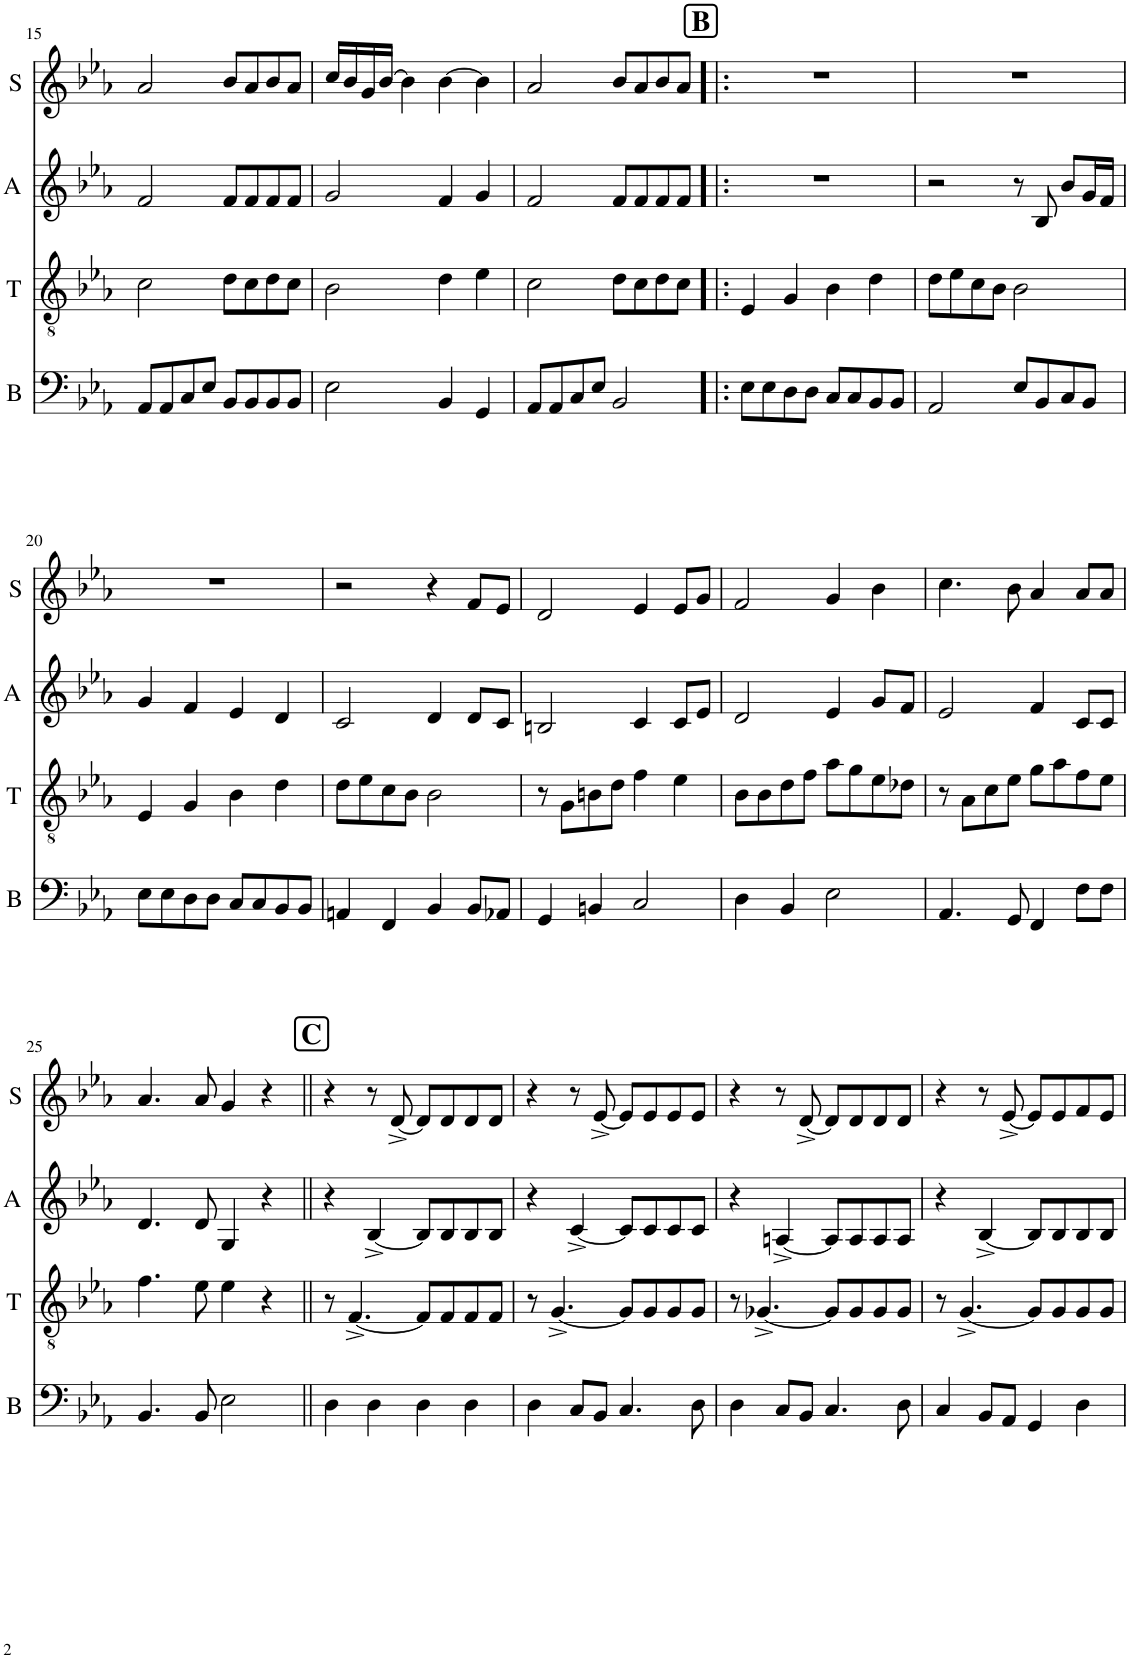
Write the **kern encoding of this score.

**kern	**kern	**kern	**kern
*part4	*part3	*part2	*part1
*staff4	*staff3	*staff2	*staff1
*I"Bass	*I"Tenor	*I"Alto	*I"Soprano
*I'B	*I'T	*I'A	*I'S
!!LO:PB:g=z
*clefF4	*clefGv2	*clefG2	*clefG2
*k[b-e-a-]	*k[b-e-a-]	*k[b-e-a-]	*k[b-e-a-]
*M4/4	*M4/4	*M4/4	*M4/4
*met(c)	*met(c)	*met(c)	*met(c)
=15	=15	=15	=15
8AA-/L	2c\	2f/	2a-/
8AA-/	.	.	.
8C/	.	.	.
8E-/J	.	.	.
8BB-/L	8d\L	8f/L	8b-/L
8BB-/	8c\	8f/	8a-/
8BB-/	8d\	8f/	8b-/
8BB-/J	8c\J	8f/J	8a-/J
=16	=16	=16	=16
2E-\	2B-\	2g/	16cc/LL
.	.	.	16b-/
.	.	.	16g/
.	.	.	[16b-/JJ
.	.	.	4b-\]
4BB-/	4d\	4f/	[4b-\
4GG/	4e-\	4g/	4b-\]
=17	=17	=17	=17
8AA-/L	2c\	2f/	2a-/
8AA-/	.	.	.
8C/	.	.	.
8E-/J	.	.	.
2BB-/	8d\L	8f/L	8b-/L
.	8c\	8f/	8a-/
.	8d\	8f/	8b-/
.	8c\J	8f/J	8a-/J
!!LO:REH:place=s1:a:B:cj:fs=14:t=B
=18!|:	=18!|:	=18!|:	=18!|:
8E-\L	4E-/	1r	1r
8E-\	.	.	.
8D\	4G/	.	.
8D\J	.	.	.
8C/L	4B-\	.	.
8C/	.	.	.
8BB-/	4d\	.	.
8BB-/J	.	.	.
=19	=19	=19	=19
2AA-/	8d\L	2r	1r
.	8e-\	.	.
.	8c\	.	.
.	8B-\J	.	.
8E-/L	2B-\	8r	.
8BB-/	.	8B-/	.
8C/	.	8b-/L	.
8BB-/J	.	16g/L	.
.	.	16f/JJ	.
!!LO:LB:g=z
=20	=20	=20	=20
8E-\L	4E-/	4g/	1r
8E-\	.	.	.
8D\	4G/	4f/	.
8D\J	.	.	.
8C/L	4B-\	4e-/	.
8C/	.	.	.
8BB-/	4d\	4d/	.
8BB-/J	.	.	.
=21	=21	=21	=21
4AAn/	8d\L	2c/	2r
.	8e-\	.	.
4FF/	8c\	.	.
.	8B-\J	.	.
4BB-/	2B-\	4d/	4r
8BB-/L	.	8d/L	8f/L
8AA-X/J	.	8c/J	8e-/J
=22	=22	=22	=22
4GG/	8r	2Bn/	2d/
.	8G\L	.	.
4BBn/	8Bn\	.	.
.	8d\J	.	.
2C/	4f\	4c/	4e-/
.	4e-\	8c/L	8e-/L
.	.	8e-/J	8g/J
=23	=23	=23	=23
4D\	8B-\L	2d/	2f/
.	8B-\	.	.
4BB-/	8d\	.	.
.	8f\J	.	.
2E-\	8a-\L	4e-/	4g/
.	8g\	.	.
.	8e-\	8g/L	4b-\
.	8d-X\J	8f/J	.
=24	=24	=24	=24
4.AA-/	8r	2e-/	4.cc\
.	8A-\L	.	.
.	8c\	.	.
8GG/	8e-\J	.	8b-\
4FF/	8g\L	4f/	4a-/
.	8a-\	.	.
8F\L	8f\	8c/L	8a-/L
8F\J	8e-\J	8c/J	8a-/J
!!LO:LB:g=z
=25	=25	=25	=25
4.BB-/	4.f\	4.d/	4.a-/
8BB-/	8e-\	8d/	8a-/
2E-\	4e-\	4G/	4g/
.	4r	4r	4r
!!LO:REH:place=s1:a:B:cj:fs=14:t=C
=26||	=26||	=26||	=26||
4D\	8r	4r	4r
.	[4.F^/	.	.
4D\	.	[4B-^/	8r
.	.	.	[8d^/
4D\	8F/L]	8B-/L]	8d/L]
.	8F/	8B-/	8d/
4D\	8F/	8B-/	8d/
.	8F/J	8B-/J	8d/J
=27	=27	=27	=27
4D\	8r	4r	4r
.	[4.G^/	.	.
8C/L	.	[4c^/	8r
8BB-/J	.	.	[8e-^/
4.C/	8G/L]	8c/L]	8e-/L]
.	8G/	8c/	8e-/
.	8G/	8c/	8e-/
8D\	8G/J	8c/J	8e-/J
=28	=28	=28	=28
4D\	8r	4r	4r
.	[4.G-X^/	.	.
8C/L	.	[4An^/	8r
8BB-/J	.	.	[8d^/
4.C/	8G-/L]	8A/L]	8d/L]
.	8G-/	8A/	8d/
.	8G-/	8A/	8d/
8D\	8G-/J	8A/J	8d/J
=29	=29	=29	=29
4C/	8r	4r	4r
.	[4.G^/	.	.
8BB-/L	.	[4B-^/	8r
8AA-/J	.	.	[8e-^/
4GG/	8G/L]	8B-/L]	8e-/L]
.	8G/	8B-/	8e-/
4D\	8G/	8B-/	8f/
.	8G/J	8B-/J	8e-/J
=	=	=	=
*-	*-	*-	*-
